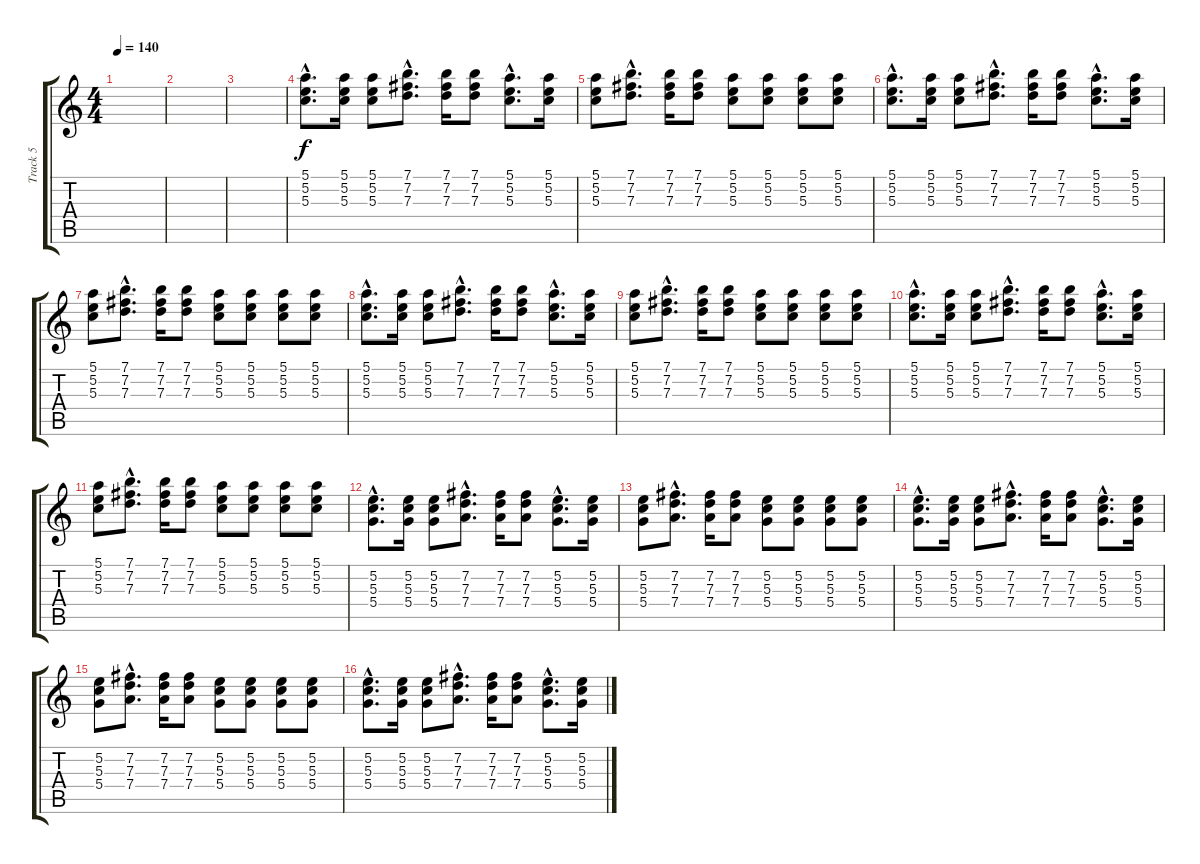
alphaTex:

\track ("Track 5" "Track 5") {instrument distortionguitar}
\staff {score tabs}
\tuning (E4 B3 G3 D3 A2 E2) {hide}
\ts (4 4)
\tempo 140
\clef g2
\ks c
|
|
|
(5.1{hac} 5.2{hac} 5.3{hac}).8{d volume 9} (5.1 5.2 5.3).16 (5.1 5.2 5.3).8 (7.1{hac} 7.2{hac} 7.3{hac}).8{d} (7.1 7.2 7.3).16 (7.1 7.2 7.3).8 (5.1{hac} 5.2{hac} 5.3{hac}).8{d} (5.1 5.2 5.3).16 |
(5.1 5.2 5.3).8 (7.1{hac} 7.2{hac} 7.3{hac}).8{d} (7.1 7.2 7.3).16 (7.1 7.2 7.3).8 (5.1 5.2 5.3).8 (5.1 5.2 5.3).8 (5.1 5.2 5.3).8 (5.1 5.2 5.3).8 |
(5.1{hac} 5.2{hac} 5.3{hac}).8{d} (5.1 5.2 5.3).16 (5.1 5.2 5.3).8 (7.1{hac} 7.2{hac} 7.3{hac}).8{d} (7.1 7.2 7.3).16 (7.1 7.2 7.3).8 (5.1{hac} 5.2{hac} 5.3{hac}).8{d} (5.1 5.2 5.3).16 |
(5.1 5.2 5.3).8 (7.1{hac} 7.2{hac} 7.3{hac}).8{d} (7.1 7.2 7.3).16 (7.1 7.2 7.3).8 (5.1 5.2 5.3).8 (5.1 5.2 5.3).8 (5.1 5.2 5.3).8 (5.1 5.2 5.3).8 |
(5.1{hac} 5.2{hac} 5.3{hac}).8{d} (5.1 5.2 5.3).16 (5.1 5.2 5.3).8 (7.1{hac} 7.2{hac} 7.3{hac}).8{d} (7.1 7.2 7.3).16 (7.1 7.2 7.3).8 (5.1{hac} 5.2{hac} 5.3{hac}).8{d} (5.1 5.2 5.3).16 |
(5.1 5.2 5.3).8 (7.1{hac} 7.2{hac} 7.3{hac}).8{d} (7.1 7.2 7.3).16 (7.1 7.2 7.3).8 (5.1 5.2 5.3).8 (5.1 5.2 5.3).8 (5.1 5.2 5.3).8 (5.1 5.2 5.3).8 |
(5.1{hac} 5.2{hac} 5.3{hac}).8{d} (5.1 5.2 5.3).16 (5.1 5.2 5.3).8 (7.1{hac} 7.2{hac} 7.3{hac}).8{d} (7.1 7.2 7.3).16 (7.1 7.2 7.3).8 (5.1{hac} 5.2{hac} 5.3{hac}).8{d} (5.1 5.2 5.3).16 |
(5.1 5.2 5.3).8 (7.1{hac} 7.2{hac} 7.3{hac}).8{d} (7.1 7.2 7.3).16 (7.1 7.2 7.3).8 (5.1 5.2 5.3).8 (5.1 5.2 5.3).8 (5.1 5.2 5.3).8 (5.1 5.2 5.3).8 |
(5.2{hac} 5.3{hac} 5.4{hac}).8{d} (5.2 5.3 5.4).16 (5.2 5.3 5.4).8 (7.2{hac} 7.3{hac} 7.4{hac}).8{d} (7.2 7.3 7.4).16 (7.2 7.3 7.4).8 (5.2{hac} 5.3{hac} 5.4{hac}).8{d} (5.2 5.3 5.4).16 |
(5.2 5.3 5.4).8 (7.2{hac} 7.3{hac} 7.4{hac}).8{d} (7.2 7.3 7.4).16 (7.2 7.3 7.4).8 (5.2 5.3 5.4).8 (5.2 5.3 5.4).8 (5.2 5.3 5.4).8 (5.2 5.3 5.4).8 |
(5.2{hac} 5.3{hac} 5.4{hac}).8{d} (5.2 5.3 5.4).16 (5.2 5.3 5.4).8 (7.2{hac} 7.3{hac} 7.4{hac}).8{d} (7.2 7.3 7.4).16 (7.2 7.3 7.4).8 (5.2{hac} 5.3{hac} 5.4{hac}).8{d} (5.2 5.3 5.4).16 |
(5.2 5.3 5.4).8 (7.2{hac} 7.3{hac} 7.4{hac}).8{d} (7.2 7.3 7.4).16 (7.2 7.3 7.4).8 (5.2 5.3 5.4).8 (5.2 5.3 5.4).8 (5.2 5.3 5.4).8 (5.2 5.3 5.4).8 |
(5.2{hac} 5.3{hac} 5.4{hac}).8{d} (5.2 5.3 5.4).16 (5.2 5.3 5.4).8 (7.2{hac} 7.3{hac} 7.4{hac}).8{d} (7.2 7.3 7.4).16 (7.2 7.3 7.4).8 (5.2{hac} 5.3{hac} 5.4{hac}).8{d} (5.2 5.3 5.4).16
